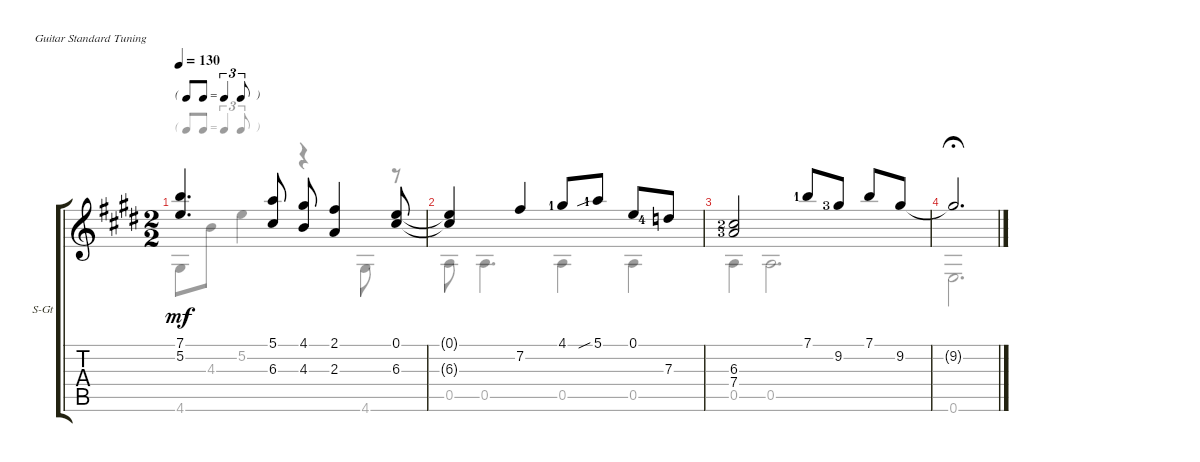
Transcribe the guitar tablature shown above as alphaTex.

\defaultSystemsLayout 4
\bracketExtendMode groupsimilarinstruments
\firstSystemTrackNameOrientation horizontal
\otherSystemsTrackNameOrientation horizontal
\track ("Steel Guitar" "S-Gt") {multiBarRest instrument acousticguitarsteel}
\staff {score tabs}
\tuning (E4 B3 G3 D3 A2 E2)
\voice
\ts (2 2)
\tf triplet8th
\tempo 130
\clef g2
\ks e
(5.2{t} 7.1{t}).4{d dy mf} (5.1 6.3).8 (4.3 4.1).8 (2.1 2.3).4 (0.1 6.3).8 |
(0.1{t} 6.3{t}).4 7.2.4 4.1{lf 2}.8 5.1{sib lf 2}.8 0.1.8 7.3{lf 5}.8 |
(6.3{lf 3} 7.4{lf 4}).2 7.1{lf 2}.8 9.2{lf 4}.8 7.1.8 9.2.8 |
9.2{t}.2{d fermata (medium 1)}
\voice
\clef g2
\ottava regular
\simile none
\ks e
4.6.8{dy mf} 4.3.8 5.2.4 r.4 4.6.8 r.8 |
0.5.8 0.5.4{d} 0.5.4 0.5.4 |
0.5.4 0.5.2{d} |
0.6.2{d fermata (medium 1)}
